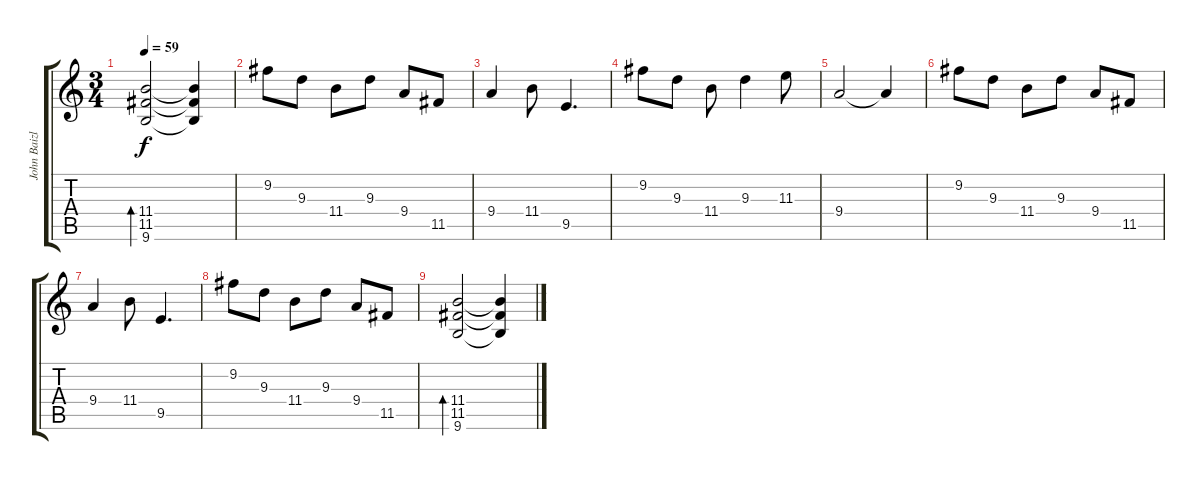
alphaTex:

\track ("John Baizley" "John Baizl") {instrument electricguitarjazz}
\staff {score tabs}
\tuning (D4 A3 F3 C3 G2 D2) {hide}
\ts (3 4)
\tempo 59
\clef g2
\ks c
(11.4 11.5 9.6).2{bd 120 dy f} (11.4{t} 11.5{t} 9.6{t}).4 |
9.2.8 9.3.8 11.4.8 9.3.8 9.4.8 11.5.8 |
9.4.4 11.4.8 9.5.4{d} |
9.2.8 9.3.8 11.4.8 9.3.4 11.3.8 |
9.4.2 9.4{t}.4 |
9.2.8 9.3.8 11.4.8 9.3.8 9.4.8 11.5.8 |
9.4.4 11.4.8 9.5.4{d} |
9.2.8 9.3.8 11.4.8 9.3.8 9.4.8 11.5.8 |
(11.4 11.5 9.6).2{bd 120} (11.4{t} 11.5{t} 9.6{t}).4
